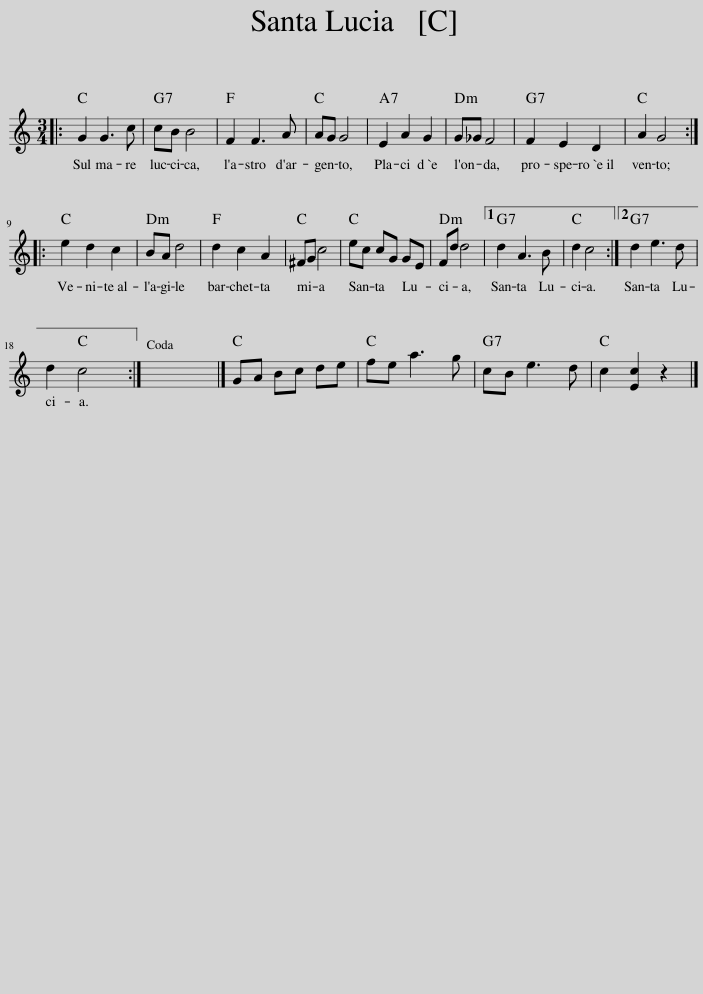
X:1
L:1/8
M:3/4
I:linebreak $
K:C
V:1 treble
V:1
|: G2 G3 c | cB B4 | F2 F3 A | AG G4 | E2 A2 G2 | %5
 G_G F4 | F2 E2 D2 | A2 G4 ::$ e2 d2 c2 | BA d4 | %10
 d2 c2 A2 | ^FG c4 | ec cG GE | Fd d4 |1 d2 A3 B | %15
 d2 c4 :|2 d2 e3 d |$ d2 c4 :| x6 |] GA Bc de | %20
 fe a3 g | cB e3 d | c2 [Ec]2 z2 |] %23
